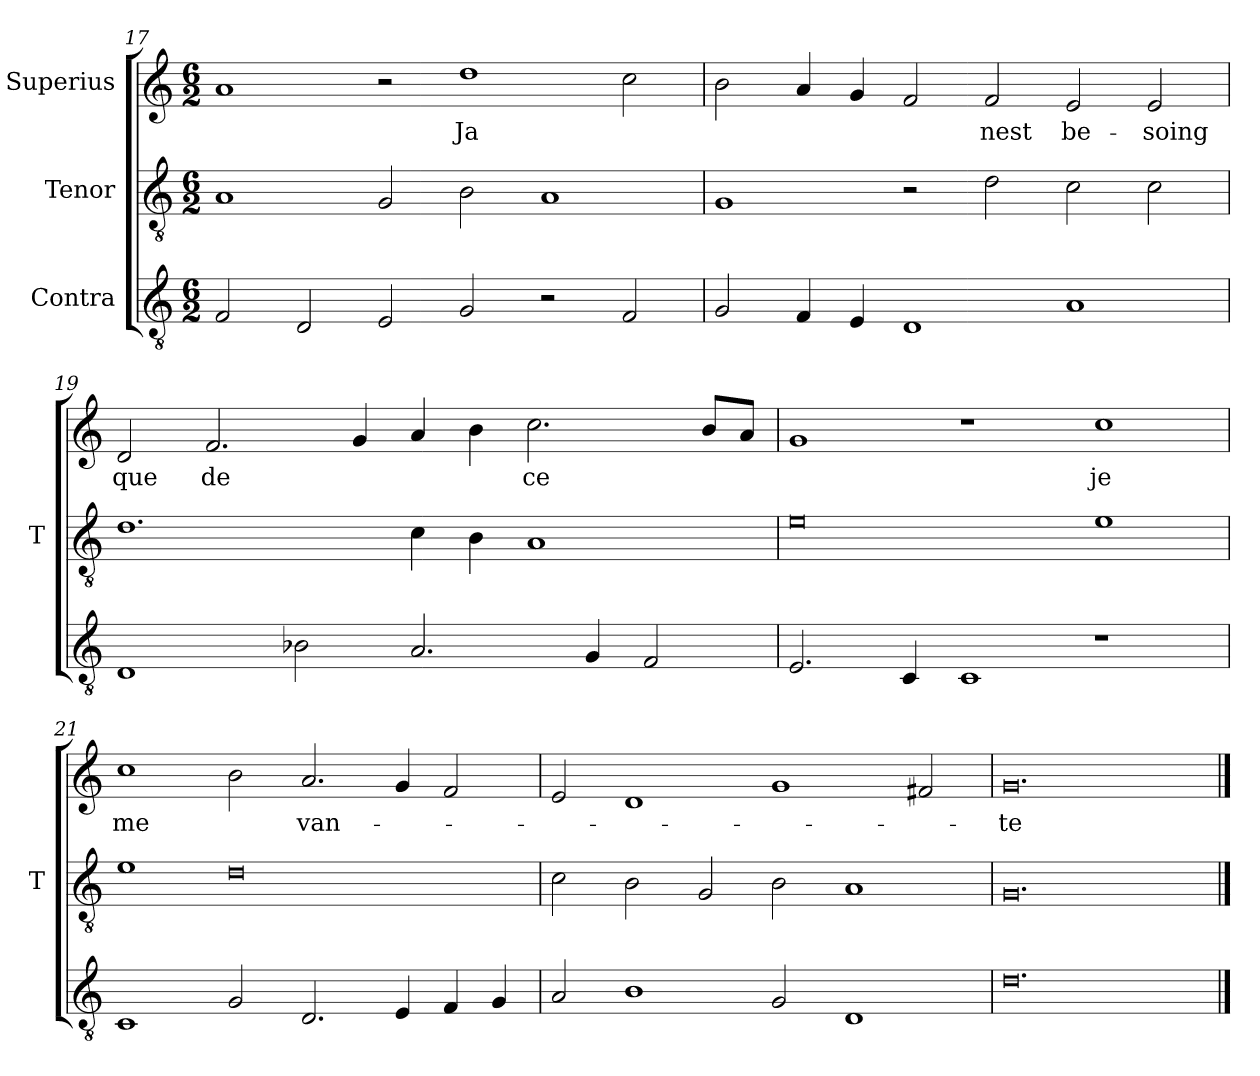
**kern	**kern	**kern	**text
*part3	*part2	*part1	*part1
*staff3	*staff2	*staff1	*staff1
*I"Contra	*I"Tenor	*I"Superius	*
*	*I'T	*	*
*clefGv2	*clefGv2	*clefG2	*
*M6/2	*M6/2	*M6/2	*
=17	=17	=17	=17
2F	1A	1a	.
2D	.	.	.
2E	2G	2r	.
2G	2B	1dd	-Ja
2r	1A	.	.
2F	.	2cc	.
=18	=18	=18	=18
2G	1G	2b	.
4F	.	4a	.
4E	.	4g	.
1D	2r	2f	.
.	2d	2f	-nest
1A	2c	2e	be-
.	2c	2e	-soing
=19	=19	=19	=19
1D	1.d	2d	-que
.	.	2.f	-de
2B-X	.	.	.
.	.	4g	.
2.A	4c	4a	.
.	4B	4b	.
.	1A	2.cc	-ce
4G	.	.	.
2F	.	.	.
.	.	8b/L	.
.	.	8a/J	.
=20	=20	=20	=20
2.E	0e	1g	.
4C	.	.	.
1C	.	1r	.
1r	1e	1cc	-je
=21	=21	=21	=21
1C	1e	1cc	-me
2G	0d	2b	.
2.D	.	2.a	van-
4E	.	4g	.
4F	.	2f	.
4G	.	.	.
=22	=22	=22	=22
2A	2c	2e	.
1B	2B	1d	.
.	2G	.	.
2G	2B	1g	.
1D	1A	.	.
.	.	2f#X	.
=23	=23	=23	=23
0.d	0.G	0.g	-te
==	==	==	==
*-	*-	*-	*-
